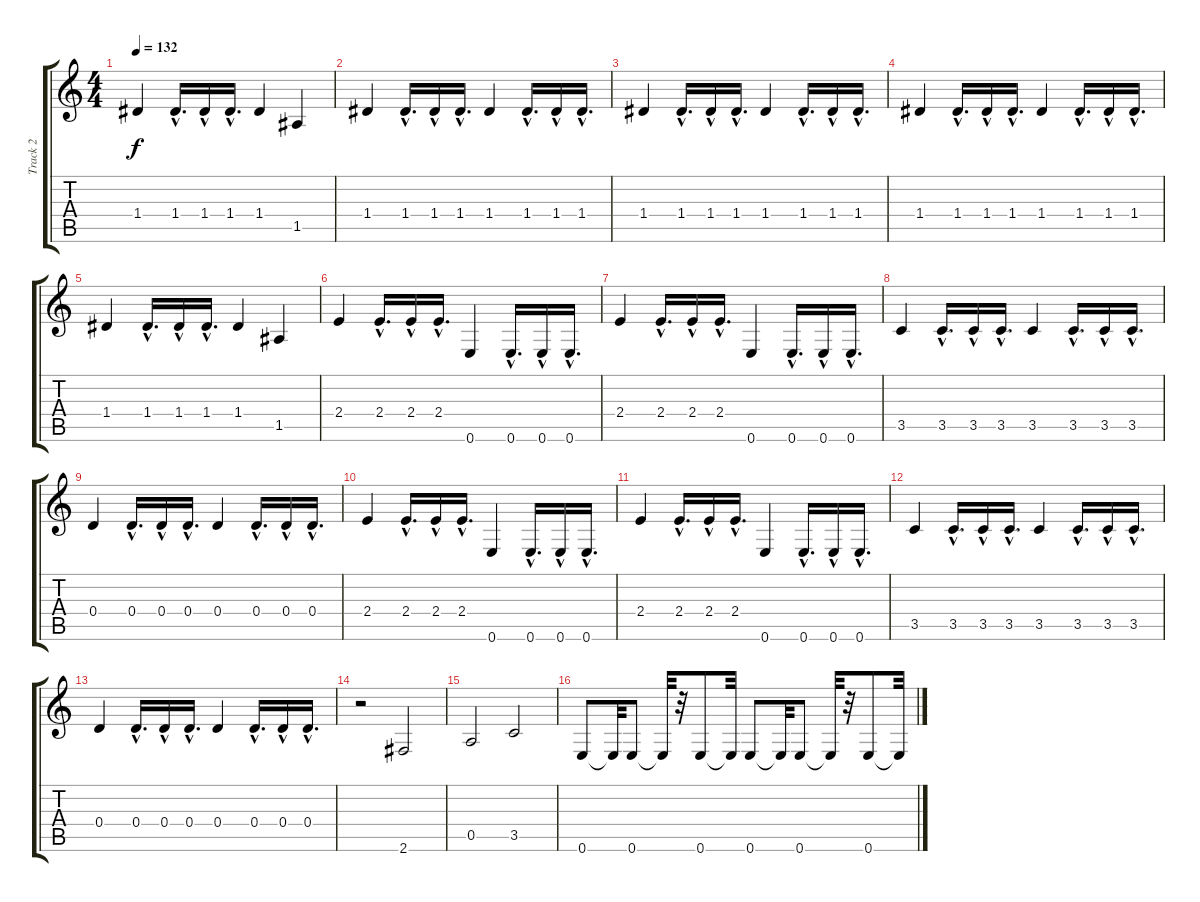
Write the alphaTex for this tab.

\track ("Track 2" "Track 2") {instrument electricbassfinger}
\staff {score tabs}
\tuning (E4 B3 G3 D3 A2 E2) {hide}
\ts (4 4)
\tempo 132
\clef g2
\ks c
1.4.4{dy f} 1.4{hac}.16{d} 1.4{hac}.16 1.4{hac}.16{d} 1.4.4 1.5.4 |
1.4.4 1.4{hac}.16{d} 1.4{hac}.16 1.4{hac}.16{d} 1.4.4 1.4{hac}.16{d} 1.4{hac}.16 1.4{hac}.16{d} |
1.4.4 1.4{hac}.16{d} 1.4{hac}.16 1.4{hac}.16{d} 1.4.4 1.4{hac}.16{d} 1.4{hac}.16 1.4{hac}.16{d} |
1.4.4 1.4{hac}.16{d} 1.4{hac}.16 1.4{hac}.16{d} 1.4.4 1.4{hac}.16{d} 1.4{hac}.16 1.4{hac}.16{d} |
1.4.4 1.4{hac}.16{d} 1.4{hac}.16 1.4{hac}.16{d} 1.4.4 1.5.4 |
2.4.4 2.4{hac}.16{d} 2.4{hac}.16 2.4{hac}.16{d} 0.6.4 0.6{hac}.16{d} 0.6{hac}.16 0.6{hac}.16{d} |
2.4.4 2.4{hac}.16{d} 2.4{hac}.16 2.4{hac}.16{d} 0.6.4 0.6{hac}.16{d} 0.6{hac}.16 0.6{hac}.16{d} |
3.5.4 3.5{hac}.16{d} 3.5{hac}.16 3.5{hac}.16{d} 3.5.4 3.5{hac}.16{d} 3.5{hac}.16 3.5{hac}.16{d} |
0.4.4 0.4{hac}.16{d} 0.4{hac}.16 0.4{hac}.16{d} 0.4.4 0.4{hac}.16{d} 0.4{hac}.16 0.4{hac}.16{d} |
2.4.4 2.4{hac}.16{d} 2.4{hac}.16 2.4{hac}.16{d} 0.6.4 0.6{hac}.16{d} 0.6{hac}.16 0.6{hac}.16{d} |
2.4.4 2.4{hac}.16{d} 2.4{hac}.16 2.4{hac}.16{d} 0.6.4 0.6{hac}.16{d} 0.6{hac}.16 0.6{hac}.16{d} |
3.5.4 3.5{hac}.16{d} 3.5{hac}.16 3.5{hac}.16{d} 3.5.4 3.5{hac}.16{d} 3.5{hac}.16 3.5{hac}.16{d} |
0.4.4 0.4{hac}.16{d} 0.4{hac}.16 0.4{hac}.16{d} 0.4.4 0.4{hac}.16{d} 0.4{hac}.16 0.4{hac}.16{d} |
r.2 2.6.2 |
0.5.2 3.5.2 |
0.6.8 0.6{t}.32 0.6.8 0.6{t}.32 r.32 0.6.8 0.6{t}.32 0.6.8 0.6{t}.32 0.6.8 0.6{t}.32 r.32 0.6.8 0.6{t}.32
